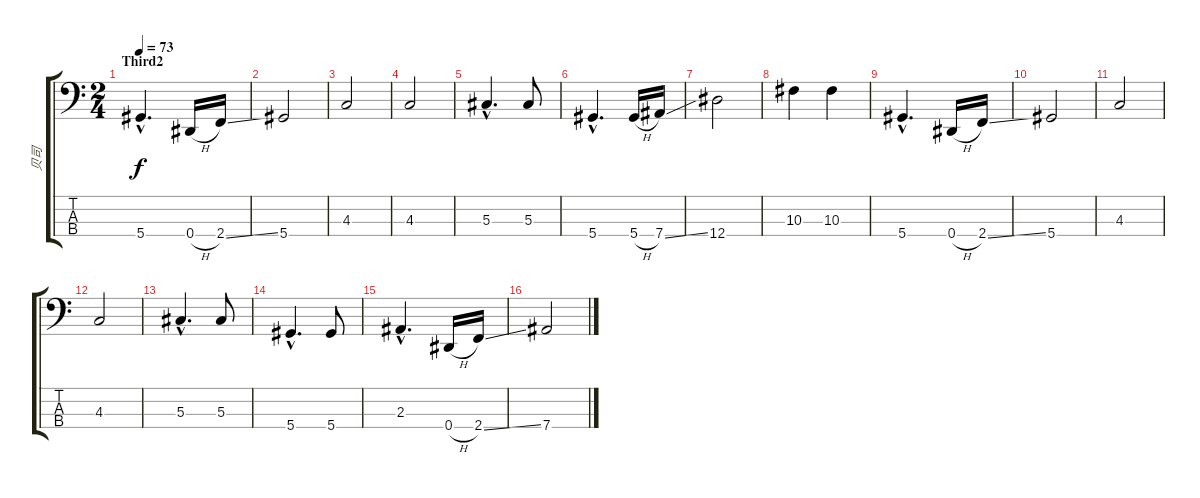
\track ("贝司" "贝司") {instrument electricbassfinger}
\staff {score tabs}
\tuning (Gb2 Db2 Ab1 Eb1) {hide}
\ts (2 4)
\section ("" "Third2")
\tempo 73
\clef f4
\ks c
5.4{hac}.4{d dy f} 0.4{h}.16 2.4{ss}.16 |
5.4.2 |
4.3.2 |
4.3.2 |
5.3{hac}.4{d} 5.3.8 |
5.4{hac}.4{d} 5.4{h}.16 7.4{ss}.16 |
12.4.2 |
10.3.4 10.3.4 |
5.4{hac}.4{d} 0.4{h}.16 2.4{ss}.16 |
5.4.2 |
4.3.2 |
4.3.2 |
5.3{hac}.4{d} 5.3.8 |
5.4{hac}.4{d} 5.4.8 |
2.3{hac}.4{d} 0.4{h}.16 2.4{ss}.16 |
7.4.2
